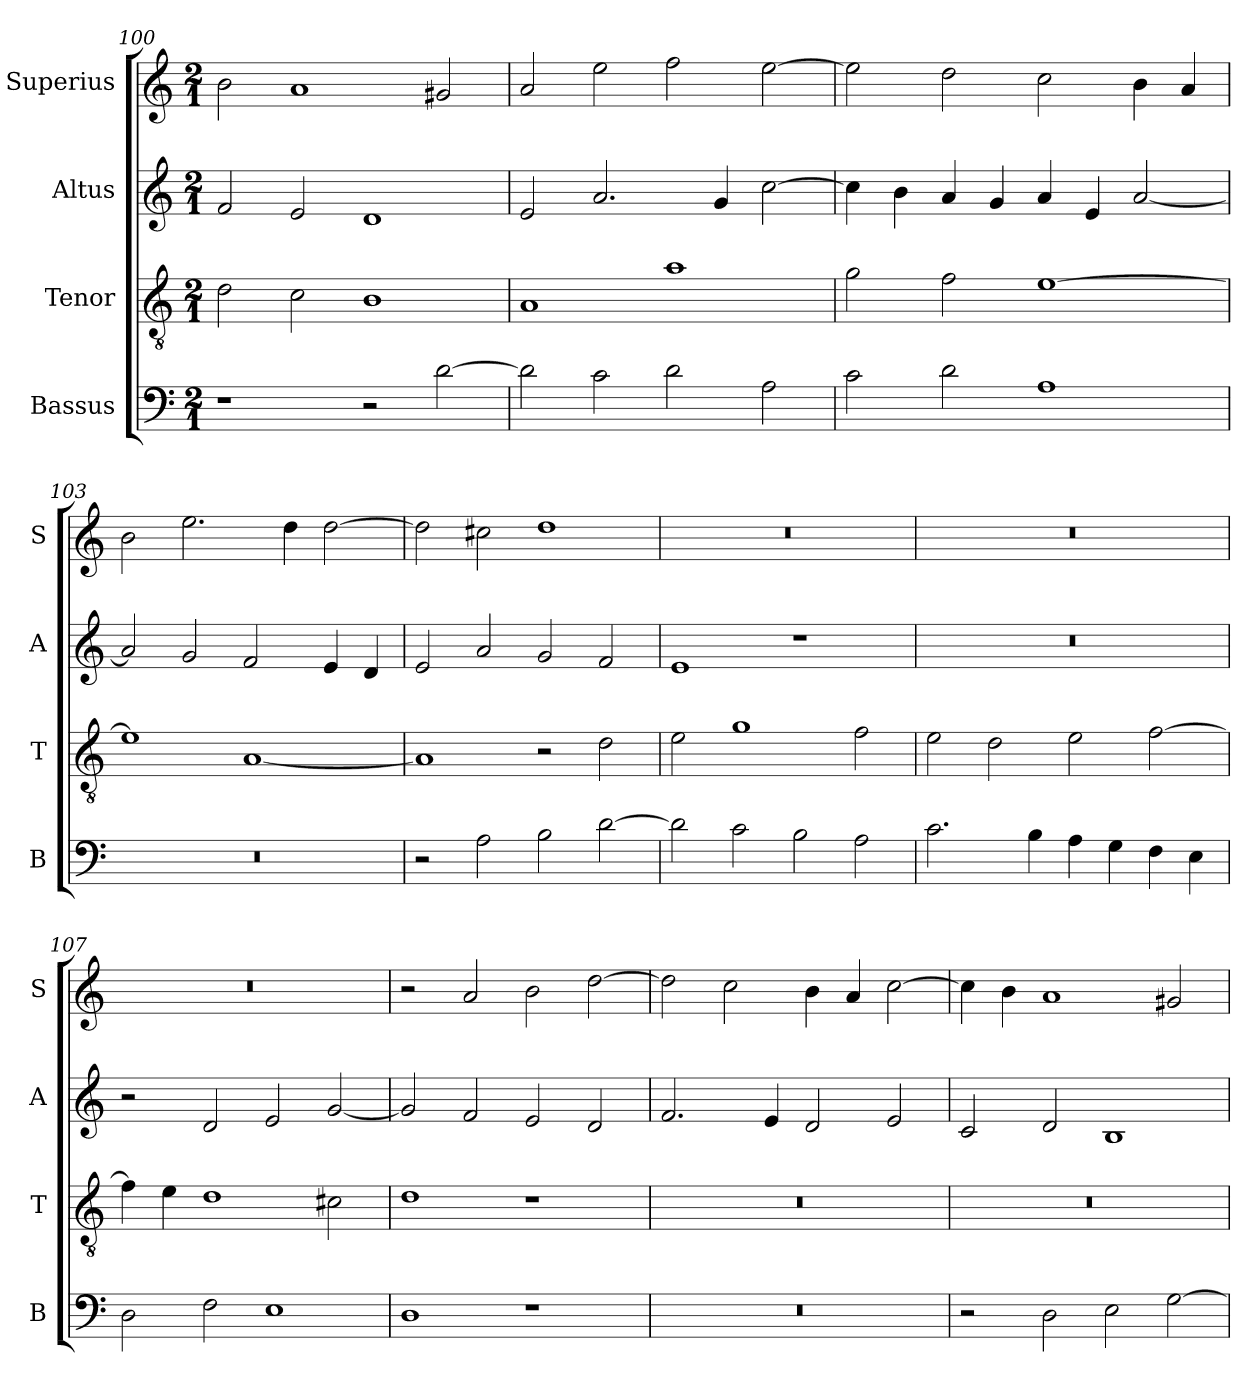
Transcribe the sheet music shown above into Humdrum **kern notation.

**kern	**kern	**kern	**kern
*part4	*part3	*part2	*part1
*staff4	*staff3	*staff2	*staff1
*I"Bassus	*I"Tenor	*I"Altus	*I"Superius
*I'B	*I'T	*I'A	*I'S
*clefF4	*clefGv2	*clefG2	*clefG2
*k[]	*k[]	*k[]	*k[]
*C:	*C:	*C:	*C:
*M2/1	*M2/1	*M2/1	*M2/1
=100	=100	=100	=100
1r	2d	2f	2b
.	2c	2e	1a
2r	1B	1d	.
[2d	.	.	2g#X
=101	=101	=101	=101
2d]	1A	2e	2a
2c	.	2.a	2ee
2d	1a	.	2ff
.	.	4g	.
2A	.	[2cc	[2ee
=102	=102	=102	=102
2c	2g	4cc]	2ee]
.	.	4b	.
2d	2f	4a	2dd
.	.	4g	.
1A	[1e	4a	2cc
.	.	4e	.
.	.	[2a	4b
.	.	.	4a
=103	=103	=103	=103
0r	1e]	2a]	2b
.	.	2g	2.ee
.	[1A	2f	.
.	.	.	4dd
.	.	4e	[2dd
.	.	4d	.
=104	=104	=104	=104
2r	1A]	2e	2dd]
2A	.	2a	2cc#X
2B	2r	2g	1dd
[2d	2d	2f	.
=105	=105	=105	=105
2d]	2e	1e	0r
2c	1g	.	.
2B	.	1r	.
2A	2f	.	.
=106	=106	=106	=106
2.c	2e	0r	0r
.	2d	.	.
4B	.	.	.
4A	2e	.	.
4G	.	.	.
4F	[2f	.	.
4E	.	.	.
=107	=107	=107	=107
2D	4f]	2r	0r
.	4e	.	.
2F	1d	2d	.
1E	.	2e	.
.	2c#X	[2g	.
=108	=108	=108	=108
1D	1d	2g]	2r
.	.	2f	2a
1r	1r	2e	2b
.	.	2d	[2dd
=109	=109	=109	=109
0r	0r	2.f	2dd]
.	.	.	2cc
.	.	4e	.
.	.	2d	4b
.	.	.	4a
.	.	2e	[2cc
=110	=110	=110	=110
2r	0r	2c	4cc]
.	.	.	4b
2D	.	2d	1a
2E	.	1B	.
[2G	.	.	2g#X
=	=	=	=
*-	*-	*-	*-
